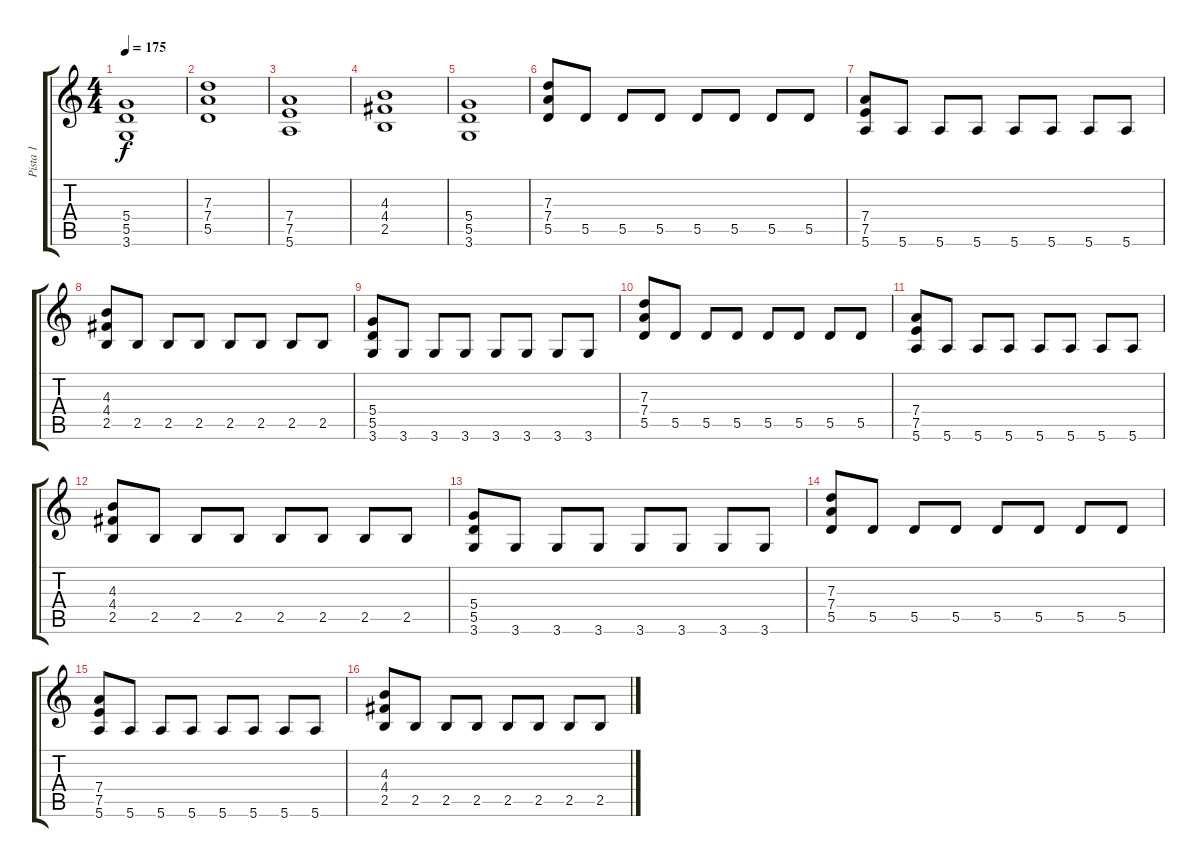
\track ("Pista 1" "Pista 1") {instrument distortionguitar}
\staff {score tabs}
\tuning (E4 B3 G3 D3 A2 E2) {hide}
\ts (4 4)
\tempo 175
\clef g2
\ks c
(5.4 5.5 3.6).1{dy f} |
(7.3 7.4 5.5).1 |
(7.4 7.5 5.6).1 |
(4.3 4.4 2.5).1 |
(5.4 5.5 3.6).1 |
(7.3 7.4 5.5).8 5.5.8 5.5.8 5.5.8 5.5.8 5.5.8 5.5.8 5.5.8 |
(7.4 7.5 5.6).8 5.6.8 5.6.8 5.6.8 5.6.8 5.6.8 5.6.8 5.6.8 |
(4.3 4.4 2.5).8 2.5.8 2.5.8 2.5.8 2.5.8 2.5.8 2.5.8 2.5.8 |
(5.4 5.5 3.6).8 3.6.8 3.6.8 3.6.8 3.6.8 3.6.8 3.6.8 3.6.8 |
(7.3 7.4 5.5).8 5.5.8 5.5.8 5.5.8 5.5.8 5.5.8 5.5.8 5.5.8 |
(7.4 7.5 5.6).8 5.6.8 5.6.8 5.6.8 5.6.8 5.6.8 5.6.8 5.6.8 |
(4.3 4.4 2.5).8 2.5.8 2.5.8 2.5.8 2.5.8 2.5.8 2.5.8 2.5.8 |
(5.4 5.5 3.6).8 3.6.8 3.6.8 3.6.8 3.6.8 3.6.8 3.6.8 3.6.8 |
(7.3 7.4 5.5).8 5.5.8 5.5.8 5.5.8 5.5.8 5.5.8 5.5.8 5.5.8 |
(7.4 7.5 5.6).8 5.6.8 5.6.8 5.6.8 5.6.8 5.6.8 5.6.8 5.6.8 |
(4.3 4.4 2.5).8 2.5.8 2.5.8 2.5.8 2.5.8 2.5.8 2.5.8 2.5.8
